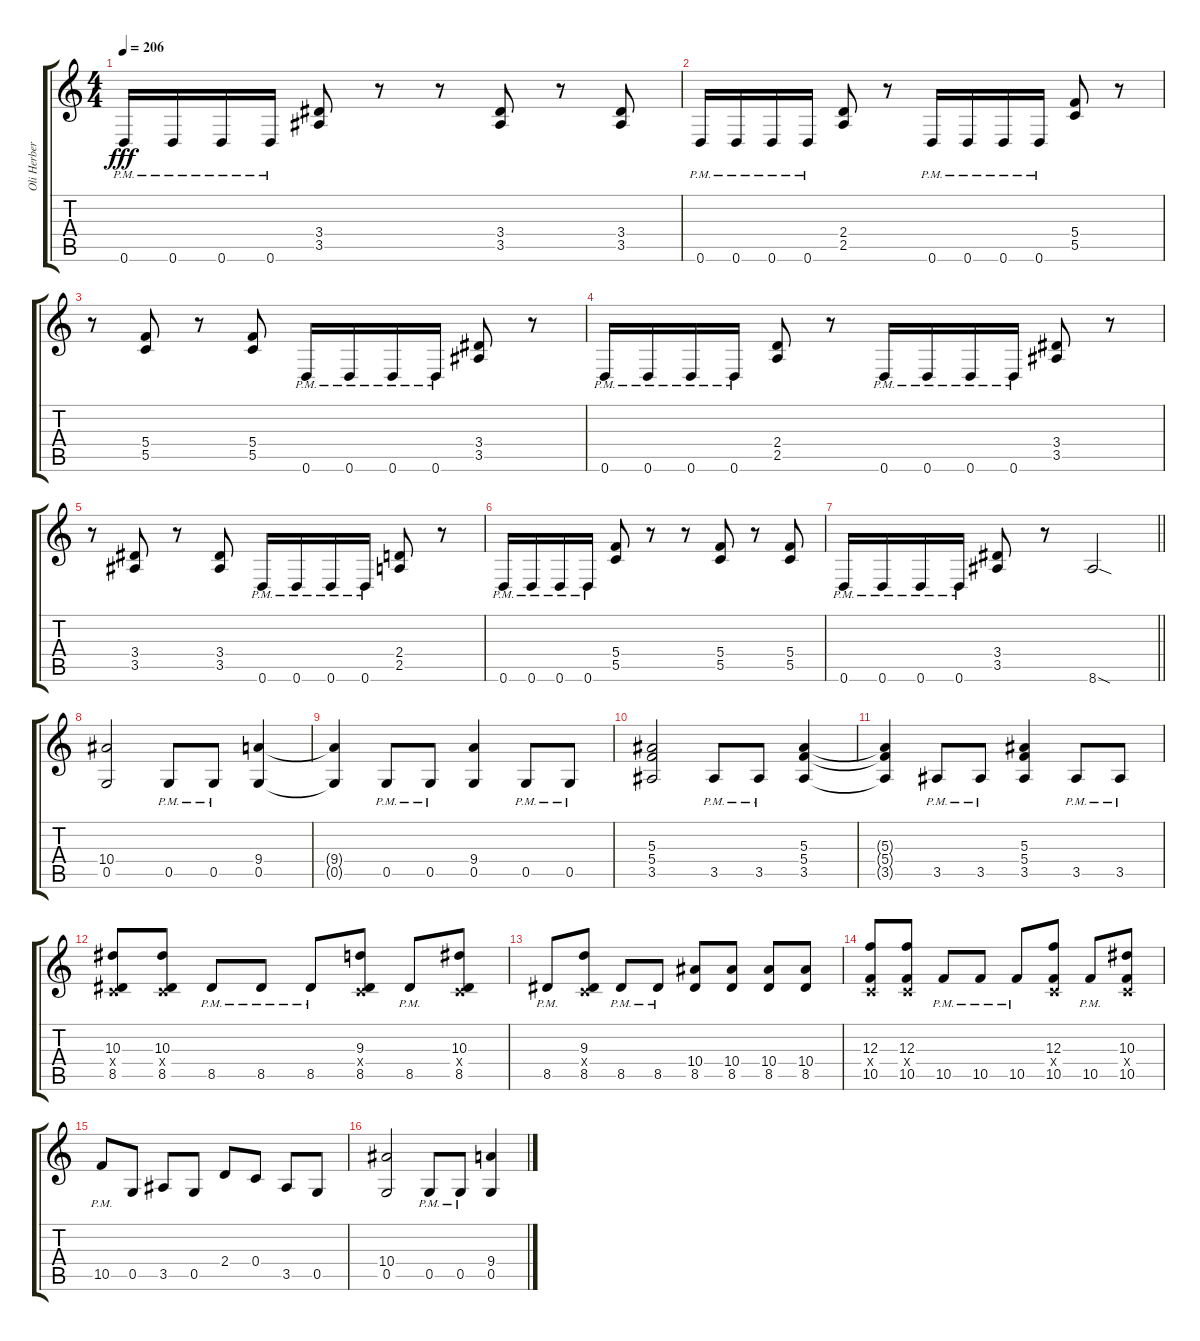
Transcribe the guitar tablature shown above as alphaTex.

\track ("Oli Herbert" "Oli Herber") {instrument overdrivenguitar}
\staff {score tabs}
\tuning (D4 A3 F3 C3 G2 D2) {hide}
\ts (4 4)
\tempo 206
\clef g2
\ks c
0.6{pm}.16{dy fff} 0.6{pm}.16 0.6{pm}.16 0.6{pm}.16 (3.4 3.5).8 r.8 r.8 (3.4 3.5).8 r.8 (3.4 3.5).8 |
0.6{pm}.16 0.6{pm}.16 0.6{pm}.16 0.6{pm}.16 (2.4 2.5).8 r.8 0.6{pm}.16 0.6{pm}.16 0.6{pm}.16 0.6{pm}.16 (5.4 5.5).8 r.8 |
r.8 (5.4 5.5).8 r.8 (5.4 5.5).8 0.6{pm}.16 0.6{pm}.16 0.6{pm}.16 0.6{pm}.16 (3.4 3.5).8 r.8 |
0.6{pm}.16 0.6{pm}.16 0.6{pm}.16 0.6{pm}.16 (2.4 2.5).8 r.8 0.6{pm}.16 0.6{pm}.16 0.6{pm}.16 0.6{pm}.16 (3.4 3.5).8 r.8 |
r.8 (3.4 3.5).8 r.8 (3.4 3.5).8 0.6{pm}.16 0.6{pm}.16 0.6{pm}.16 0.6{pm}.16 (2.4 2.5).8 r.8 |
0.6{pm}.16 0.6{pm}.16 0.6{pm}.16 0.6{pm}.16 (5.4 5.5).8 r.8 r.8 (5.4 5.5).8 r.8 (5.4 5.5).8 |
\barLineRight lightlight
0.6{pm}.16 0.6{pm}.16 0.6{pm}.16 0.6{pm}.16 (3.4 3.5).8 r.8 8.6{sod}.2 |
(10.4 0.5).2 0.5{pm}.8 0.5{pm}.8 (9.4 0.5).4 |
(9.4{t} 0.5{t}).4 0.5{pm}.8 0.5{pm}.8 (9.4 0.5).4 0.5{pm}.8 0.5{pm}.8 |
(5.3 5.4 3.5).2 3.5{pm}.8 3.5{pm}.8 (5.3 5.4 3.5).4 |
(5.3{t} 5.4{t} 3.5{t}).4 3.5{pm}.8 3.5{pm}.8 (5.3 5.4 3.5).4 3.5{pm}.8 3.5{pm}.8 |
(10.3 0.4{x} 8.5).8 (10.3 0.4{x} 8.5).8 8.5{pm}.8 8.5{pm}.8 8.5{pm}.8 (9.3 0.4{x} 8.5).8 8.5{pm}.8 (10.3 0.4{x} 8.5).8 |
8.5{pm}.8 (9.3 0.4{x} 8.5).8 8.5{pm}.8 8.5{pm}.8 (10.4 8.5).8 (10.4 8.5).8 (10.4 8.5).8 (10.4 8.5).8 |
(12.3 0.4{x} 10.5).8 (12.3 0.4{x} 10.5).8 10.5{pm}.8 10.5{pm}.8 10.5{pm}.8 (12.3 0.4{x} 10.5).8 10.5{pm}.8 (10.3 0.4{x} 10.5).8 |
10.5{pm}.8 0.5.8 3.5.8 0.5.8 2.4.8 0.4.8 3.5.8 0.5.8 |
(10.4 0.5).2 0.5{pm}.8 0.5{pm}.8 (9.4 0.5).4
